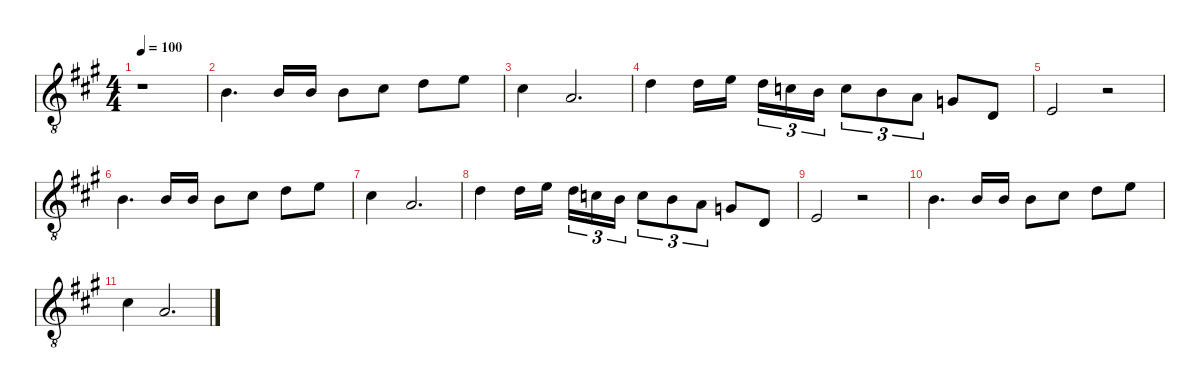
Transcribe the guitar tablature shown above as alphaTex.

\defaultSystemsLayout 4
\hideDynamics
\bracketExtendMode nobrackets
\singleTrackTrackNamePolicy hidden
\multiTrackTrackNamePolicy hidden
\otherSystemsTrackNameOrientation horizontal
\track ("Eb Alto Saxes" "sax.") {instrument altosax}
\staff {score}
\tuning (E4 B3 G3 D3 A2 E2)
\ts (4 4)
\tempo 100
\clef g2
\ottava 8vb
\ks a
r.1{dy f beam Down} |
0.2{acc forcenatural}.4{d beam Down} 0.2{acc forcenatural}.16{beam Up} 0.2{acc forcenatural}.16{beam Up} 0.2{acc forcenatural}.8{beam Down} 2.2{acc #}.8{beam Down} 3.2{acc forcenatural}.8{beam Down} 0.1{acc forcenatural}.8{beam Down} |
2.2{acc #}.4{beam Down} 2.3{acc forcenatural}.2{d beam Up} |
3.2{acc forcenatural}.4{beam Down} 3.2{acc forcenatural}.16{beam Down} 0.1{acc forcenatural}.16{beam Down} 3.2{acc forcenatural}.16{tu (3 2) beam Down} 1.2{acc forcenatural}.16{tu (3 2) beam Down} 0.2{acc forcenatural}.16{tu (3 2) beam Down} 1.2{acc forcenatural}.8{tu (3 2) beam Down} 0.2{acc forcenatural}.8{tu (3 2) beam Down} 2.3{acc forcenatural}.8{tu (3 2) beam Down} 0.3{acc forcenatural}.8{beam Up} 0.4{acc forcenatural}.8{beam Up} |
2.4{acc forcenatural}.2{beam Up} r.2{beam Up} |
0.2{acc forcenatural}.4{d beam Down} 0.2{acc forcenatural}.16{beam Up} 0.2{acc forcenatural}.16{beam Up} 0.2{acc forcenatural}.8{beam Down} 2.2{acc #}.8{beam Down} 3.2{acc forcenatural}.8{beam Down} 0.1{acc forcenatural}.8{beam Down} |
2.2{acc #}.4{beam Down} 2.3{acc forcenatural}.2{d beam Up} |
3.2{acc forcenatural}.4{beam Down} 3.2{acc forcenatural}.16{beam Down} 0.1{acc forcenatural}.16{beam Down} 3.2{acc forcenatural}.16{tu (3 2) beam Down} 1.2{acc forcenatural}.16{tu (3 2) beam Down} 0.2{acc forcenatural}.16{tu (3 2) beam Down} 1.2{acc forcenatural}.8{tu (3 2) beam Down} 0.2{acc forcenatural}.8{tu (3 2) beam Down} 2.3{acc forcenatural}.8{tu (3 2) beam Down} 0.3{acc forcenatural}.8{beam Up} 0.4{acc forcenatural}.8{beam Up} |
2.4{acc forcenatural}.2{beam Up} r.2{beam Up} |
0.2{acc forcenatural}.4{d beam Down} 0.2{acc forcenatural}.16{beam Up} 0.2{acc forcenatural}.16{beam Up} 0.2{acc forcenatural}.8{beam Down} 2.2{acc #}.8{beam Down} 3.2{acc forcenatural}.8{beam Down} 0.1{acc forcenatural}.8{beam Down} |
2.2{acc #}.4{beam Down} 2.3{acc forcenatural}.2{d beam Up}
